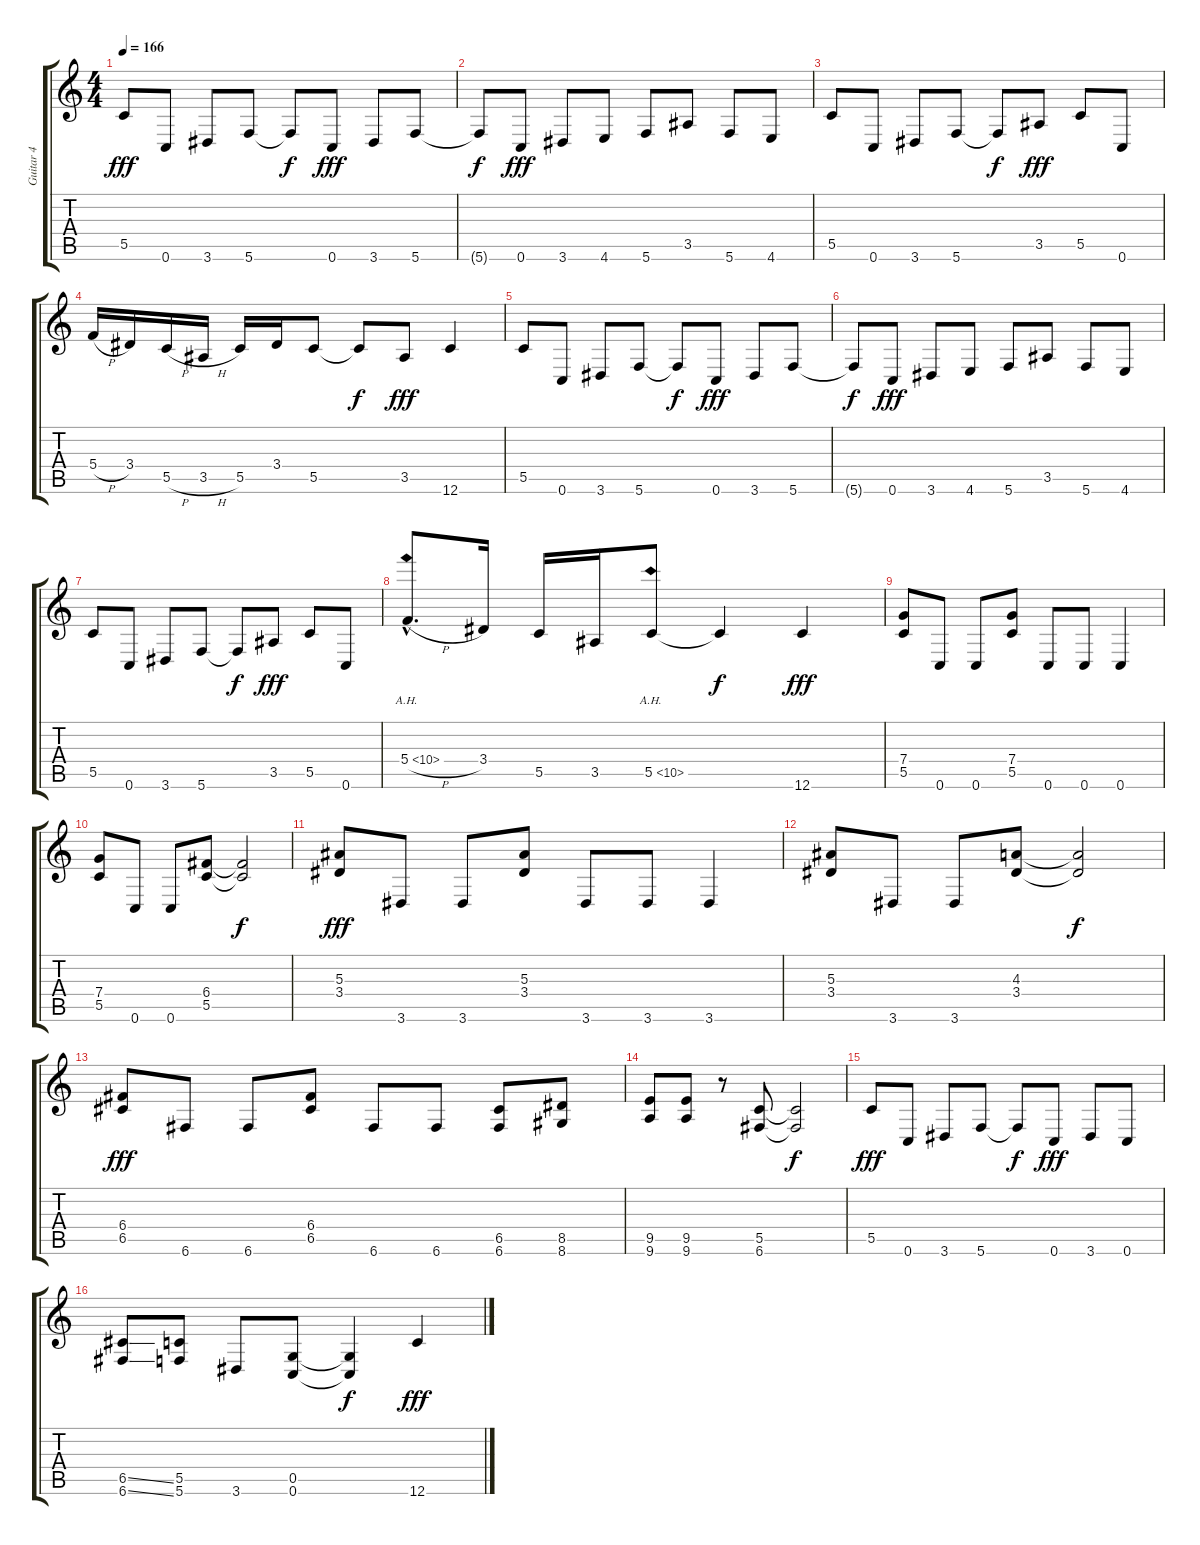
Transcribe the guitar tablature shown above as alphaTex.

\track ("Guitar 4" "Guitar 4") {instrument distortionguitar}
\staff {score tabs}
\tuning (D4 A3 F3 C3 G2 C2) {hide}
\ts (4 4)
\tempo 166
\clef g2
\ks c
5.5.8{dy fff} 0.6.8 3.6.8 5.6.8 5.6{t}.8{dy f} 0.6.8{dy fff} 3.6.8 5.6.8 |
5.6{t}.8{dy f} 0.6.8{dy fff} 3.6.8 4.6.8 5.6.8 3.5.8 5.6.8 4.6.8 |
5.5.8 0.6.8 3.6.8 5.6.8 5.6{t}.8{dy f} 3.5.8{dy fff} 5.5.8 0.6.8 |
5.4{h}.16 3.4.16 5.5{h}.16 3.5{h}.16 5.5.16 3.4.16 5.5.8 5.5{t}.8{dy f} 3.5.8{dy fff} 12.6.4 |
5.5.8 0.6.8 3.6.8 5.6.8 5.6{t}.8{dy f} 0.6.8{dy fff} 3.6.8 5.6.8 |
5.6{t}.8{dy f} 0.6.8{dy fff} 3.6.8 4.6.8 5.6.8 3.5.8 5.6.8 4.6.8 |
5.5.8 0.6.8 3.6.8 5.6.8 5.6{t}.8{dy f} 3.5.8{dy fff} 5.5.8 0.6.8 |
5.4{ah 5 h hac}.8{d volume 0} 3.4.16{volume 13} 5.5.16 3.5.16 5.5{ah 5}.8{volume 0} 5.5{t}.4{dy f} 12.6.4{dy fff volume 13} |
(7.4 5.5).8 0.6.8 0.6.8 (7.4 5.5).8 0.6.8 0.6.8 0.6.4 |
(7.4 5.5).8 0.6.8 0.6.8 (6.4 5.5).8 (6.4{t} 5.5{t}).2{dy f} |
(5.3 3.4).8{dy fff} 3.6.8 3.6.8 (5.3 3.4).8 3.6.8 3.6.8 3.6.4 |
(5.3 3.4).8 3.6.8 3.6.8 (4.3 3.4).8 (4.3{t} 3.4{t}).2{dy f} |
(6.4 6.5).8{dy fff} 6.6.8 6.6.8 (6.4 6.5).8 6.6.8 6.6.8 (6.5 6.6).8 (8.5 8.6).8 |
(9.5 9.6).8 (9.5 9.6).8 r.8 (5.5 6.6).8 (5.5{t} 6.6{t}).2{dy f} |
5.5.8{dy fff} 0.6.8 3.6.8 5.6.8 5.6{t}.8{dy f} 0.6.8{dy fff} 3.6.8 0.6.8 |
(6.5{ss} 6.6{ss}).8 (5.5 5.6).8 3.6.8 (0.5 0.6).8 (0.5{t} 0.6{t}).4{dy f} 12.6.4{dy fff}
